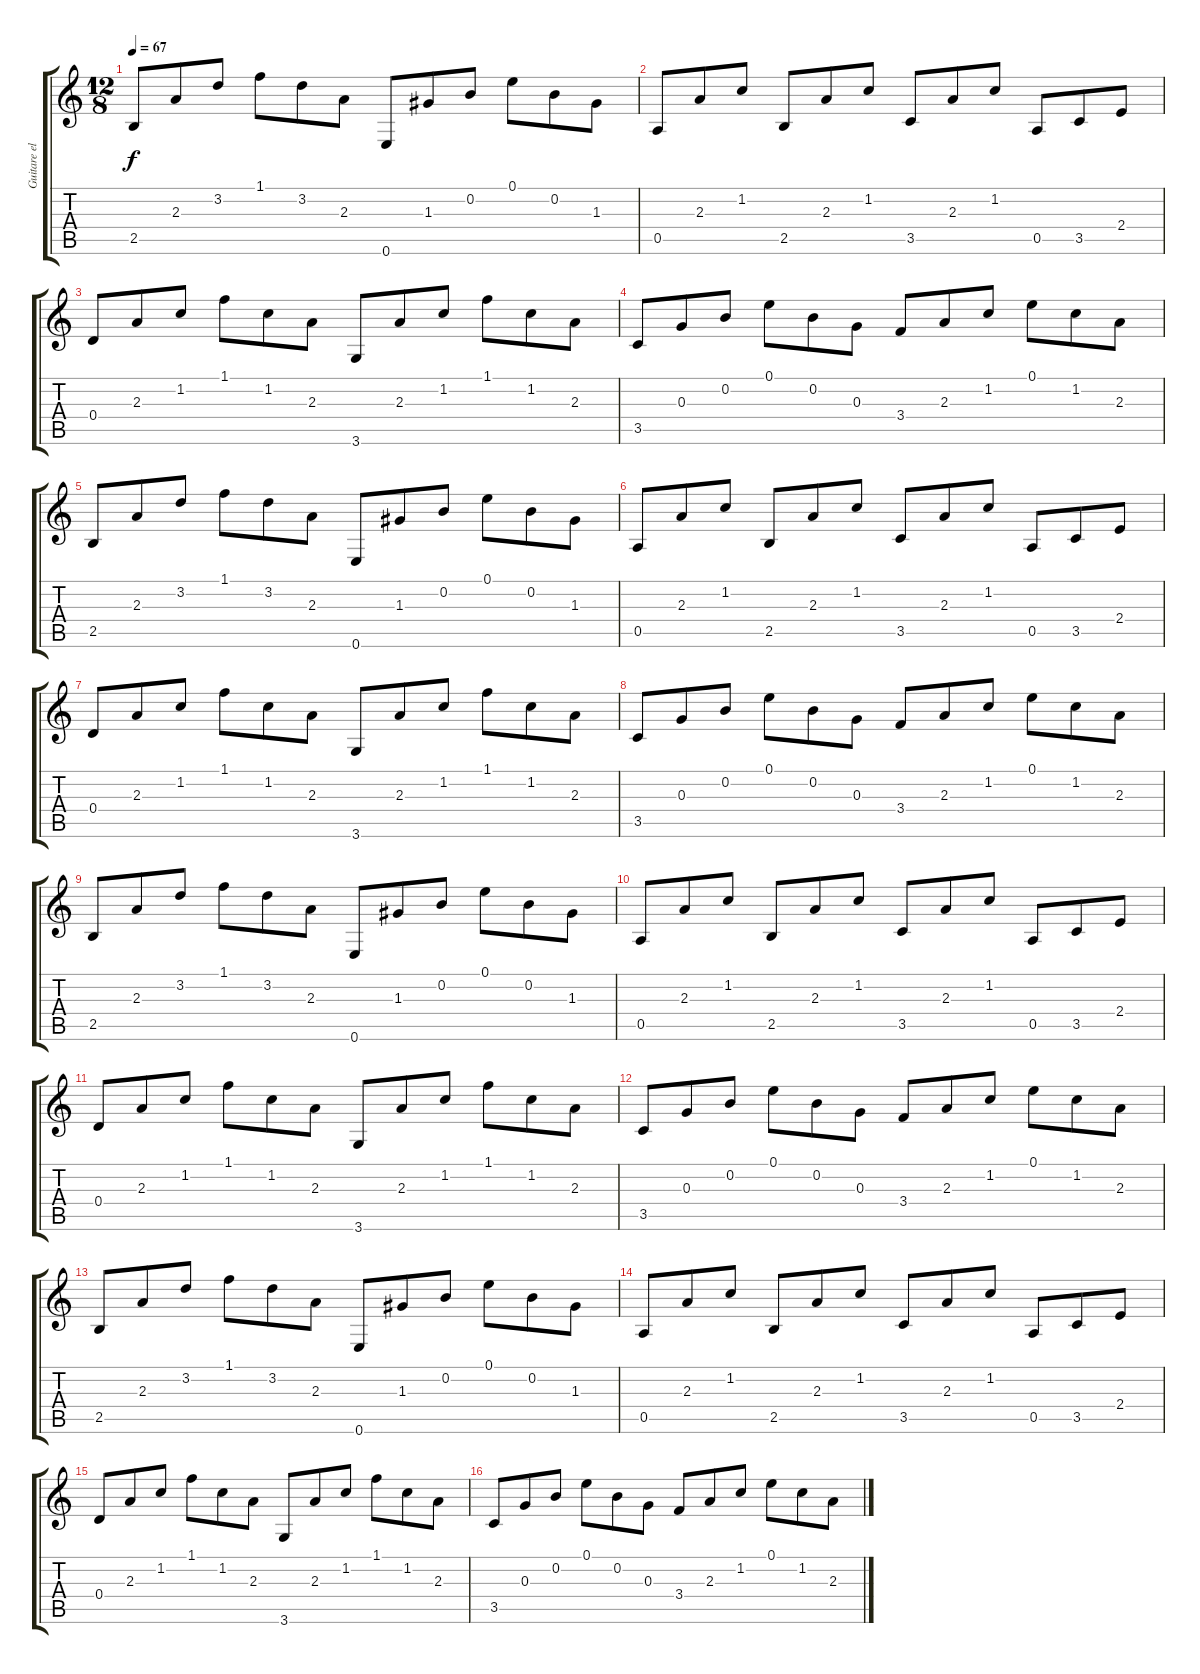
\track ("Guitare elec 1" "Guitare el") {instrument acousticguitarsteel}
\staff {score tabs}
\tuning (E4 B3 G3 D3 A2 E2) {hide}
\ts (12 8)
\tempo 67
\clef g2
\ks c
2.5.8{dy f} 2.3.8 3.2.8 1.1.8 3.2.8 2.3.8 0.6.8 1.3.8 0.2.8 0.1.8 0.2.8 1.3.8 |
0.5.8 2.3.8 1.2.8 2.5.8 2.3.8 1.2.8 3.5.8 2.3.8 1.2.8 0.5.8 3.5.8 2.4.8 |
0.4.8 2.3.8 1.2.8 1.1.8 1.2.8 2.3.8 3.6.8 2.3.8 1.2.8 1.1.8 1.2.8 2.3.8 |
3.5.8 0.3.8 0.2.8 0.1.8 0.2.8 0.3.8 3.4.8 2.3.8 1.2.8 0.1.8 1.2.8 2.3.8 |
2.5.8 2.3.8 3.2.8 1.1.8 3.2.8 2.3.8 0.6.8 1.3.8 0.2.8 0.1.8 0.2.8 1.3.8 |
0.5.8 2.3.8 1.2.8 2.5.8 2.3.8 1.2.8 3.5.8 2.3.8 1.2.8 0.5.8 3.5.8 2.4.8 |
0.4.8 2.3.8 1.2.8 1.1.8 1.2.8 2.3.8 3.6.8 2.3.8 1.2.8 1.1.8 1.2.8 2.3.8 |
3.5.8 0.3.8 0.2.8 0.1.8 0.2.8 0.3.8 3.4.8 2.3.8 1.2.8 0.1.8 1.2.8 2.3.8 |
2.5.8 2.3.8 3.2.8 1.1.8 3.2.8 2.3.8 0.6.8 1.3.8 0.2.8 0.1.8 0.2.8 1.3.8 |
0.5.8 2.3.8 1.2.8 2.5.8 2.3.8 1.2.8 3.5.8 2.3.8 1.2.8 0.5.8 3.5.8 2.4.8 |
0.4.8 2.3.8 1.2.8 1.1.8 1.2.8 2.3.8 3.6.8 2.3.8 1.2.8 1.1.8 1.2.8 2.3.8 |
3.5.8 0.3.8 0.2.8 0.1.8 0.2.8 0.3.8 3.4.8 2.3.8 1.2.8 0.1.8 1.2.8 2.3.8 |
2.5.8 2.3.8 3.2.8 1.1.8 3.2.8 2.3.8 0.6.8 1.3.8 0.2.8 0.1.8 0.2.8 1.3.8 |
0.5.8 2.3.8 1.2.8 2.5.8 2.3.8 1.2.8 3.5.8 2.3.8 1.2.8 0.5.8 3.5.8 2.4.8 |
0.4.8 2.3.8 1.2.8 1.1.8 1.2.8 2.3.8 3.6.8 2.3.8 1.2.8 1.1.8 1.2.8 2.3.8 |
3.5.8 0.3.8 0.2.8 0.1.8 0.2.8 0.3.8 3.4.8 2.3.8 1.2.8 0.1.8 1.2.8 2.3.8
